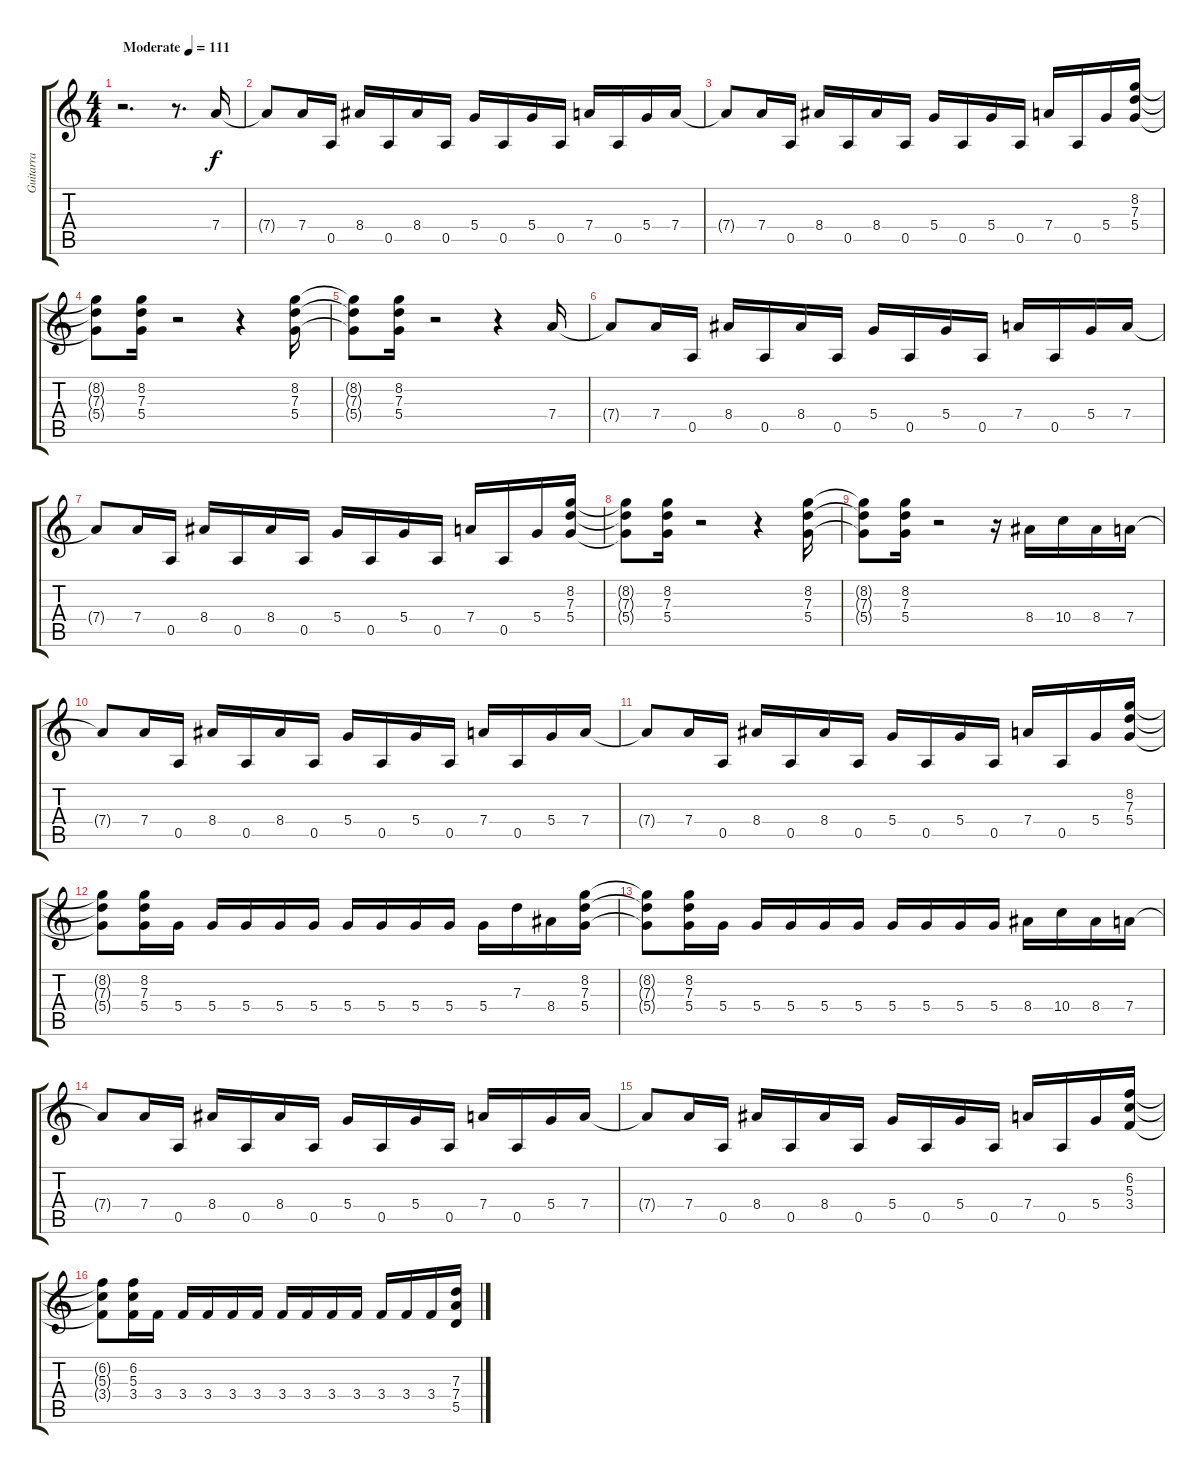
\track ("Guitarra" "Guitarra") {instrument distortionguitar}
\staff {score tabs}
\tuning (E4 B3 G3 D3 A2 E2) {hide}
\ts (4 4)
\tempo (111 "Moderate")
\clef g2
\ks c
r.2{d dy f instrument distortionguitar} r.8{d} 7.4.16 |
7.4{t}.8 7.4.16 0.5.16 8.4.16 0.5.16 8.4.16 0.5.16 5.4.16 0.5.16 5.4.16 0.5.16 7.4.16 0.5.16 5.4.16 7.4.16 |
7.4{t}.8 7.4.16 0.5.16 8.4.16 0.5.16 8.4.16 0.5.16 5.4.16 0.5.16 5.4.16 0.5.16 7.4.16 0.5.16 5.4.16 (8.2 7.3 5.4).16 |
(8.2{t} 7.3{t} 5.4{t}).8 (8.2 7.3 5.4).16 r.2 r.4 (8.2 7.3 5.4).16 |
(8.2{t} 7.3{t} 5.4{t}).8 (8.2 7.3 5.4).16 r.2 r.4 7.4.16 |
7.4{t}.8 7.4.16 0.5.16 8.4.16 0.5.16 8.4.16 0.5.16 5.4.16 0.5.16 5.4.16 0.5.16 7.4.16 0.5.16 5.4.16 7.4.16 |
7.4{t}.8 7.4.16 0.5.16 8.4.16 0.5.16 8.4.16 0.5.16 5.4.16 0.5.16 5.4.16 0.5.16 7.4.16 0.5.16 5.4.16 (8.2 7.3 5.4).16 |
(8.2{t} 7.3{t} 5.4{t}).8 (8.2 7.3 5.4).16 r.2 r.4 (8.2 7.3 5.4).16 |
(8.2{t} 7.3{t} 5.4{t}).8 (8.2 7.3 5.4).16 r.2 r.16 8.4.16 10.4.16 8.4.16 7.4.16 |
7.4{t}.8 7.4.16 0.5.16 8.4.16 0.5.16 8.4.16 0.5.16 5.4.16 0.5.16 5.4.16 0.5.16 7.4.16 0.5.16 5.4.16 7.4.16 |
7.4{t}.8 7.4.16 0.5.16 8.4.16 0.5.16 8.4.16 0.5.16 5.4.16 0.5.16 5.4.16 0.5.16 7.4.16 0.5.16 5.4.16 (8.2 7.3 5.4).16 |
(8.2{t} 7.3{t} 5.4{t}).8 (8.2 7.3 5.4).16 5.4.16 5.4.16 5.4.16 5.4.16 5.4.16 5.4.16 5.4.16 5.4.16 5.4.16 5.4.16 7.3.16 8.4.16 (8.2 7.3 5.4).16 |
(8.2{t} 7.3{t} 5.4{t}).8 (8.2 7.3 5.4).16 5.4.16 5.4.16 5.4.16 5.4.16 5.4.16 5.4.16 5.4.16 5.4.16 5.4.16 8.4.16 10.4.16 8.4.16 7.4.16 |
7.4{t}.8 7.4.16 0.5.16 8.4.16 0.5.16 8.4.16 0.5.16 5.4.16 0.5.16 5.4.16 0.5.16 7.4.16 0.5.16 5.4.16 7.4.16 |
7.4{t}.8 7.4.16 0.5.16 8.4.16 0.5.16 8.4.16 0.5.16 5.4.16 0.5.16 5.4.16 0.5.16 7.4.16 0.5.16 5.4.16 (6.2 5.3 3.4).16 |
(6.2{t} 5.3{t} 3.4{t}).8 (6.2 5.3 3.4).16 3.4.16 3.4.16 3.4.16 3.4.16 3.4.16 3.4.16 3.4.16 3.4.16 3.4.16 3.4.16 3.4.16 3.4.16 (7.3 7.4 5.5).16
